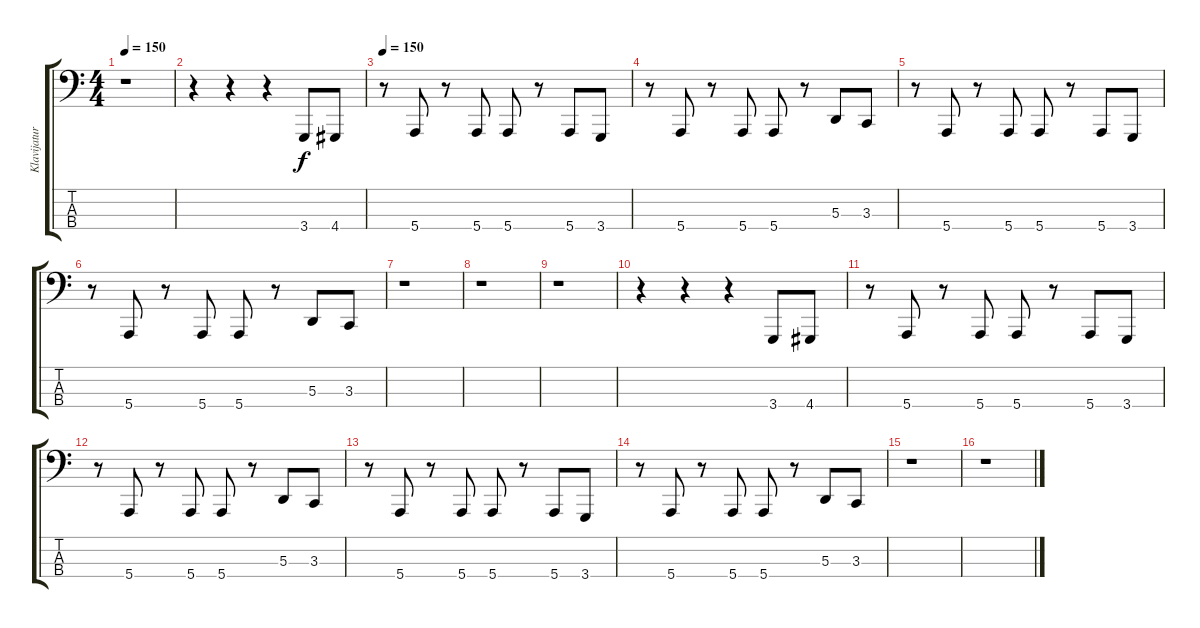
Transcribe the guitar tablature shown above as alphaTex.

\track ("Klavijatura 2" "Klavijatur") {instrument harpsichord}
\staff {score tabs}
\tuning (G2 D2 A1 E1) {hide}
\ts (4 4)
\tempo 150
\clef f4
\ks c
r.1{dy f} |
r.4 r.4 r.4 3.4.8 4.4.8 |
\tempo 150
r.8 5.4.8 r.8 5.4.8 5.4.8 r.8 5.4.8 3.4.8 |
r.8 5.4.8 r.8 5.4.8 5.4.8 r.8 5.3.8 3.3.8 |
r.8 5.4.8 r.8 5.4.8 5.4.8 r.8 5.4.8 3.4.8 |
r.8 5.4.8 r.8 5.4.8 5.4.8 r.8 5.3.8 3.3.8 |
r.1 |
r.1 |
r.1 |
r.4 r.4 r.4 3.4.8 4.4.8 |
r.8 5.4.8 r.8 5.4.8 5.4.8 r.8 5.4.8 3.4.8 |
r.8 5.4.8 r.8 5.4.8 5.4.8 r.8 5.3.8 3.3.8 |
r.8 5.4.8 r.8 5.4.8 5.4.8 r.8 5.4.8 3.4.8 |
r.8 5.4.8 r.8 5.4.8 5.4.8 r.8 5.3.8 3.3.8 |
r.1 |
r.1
